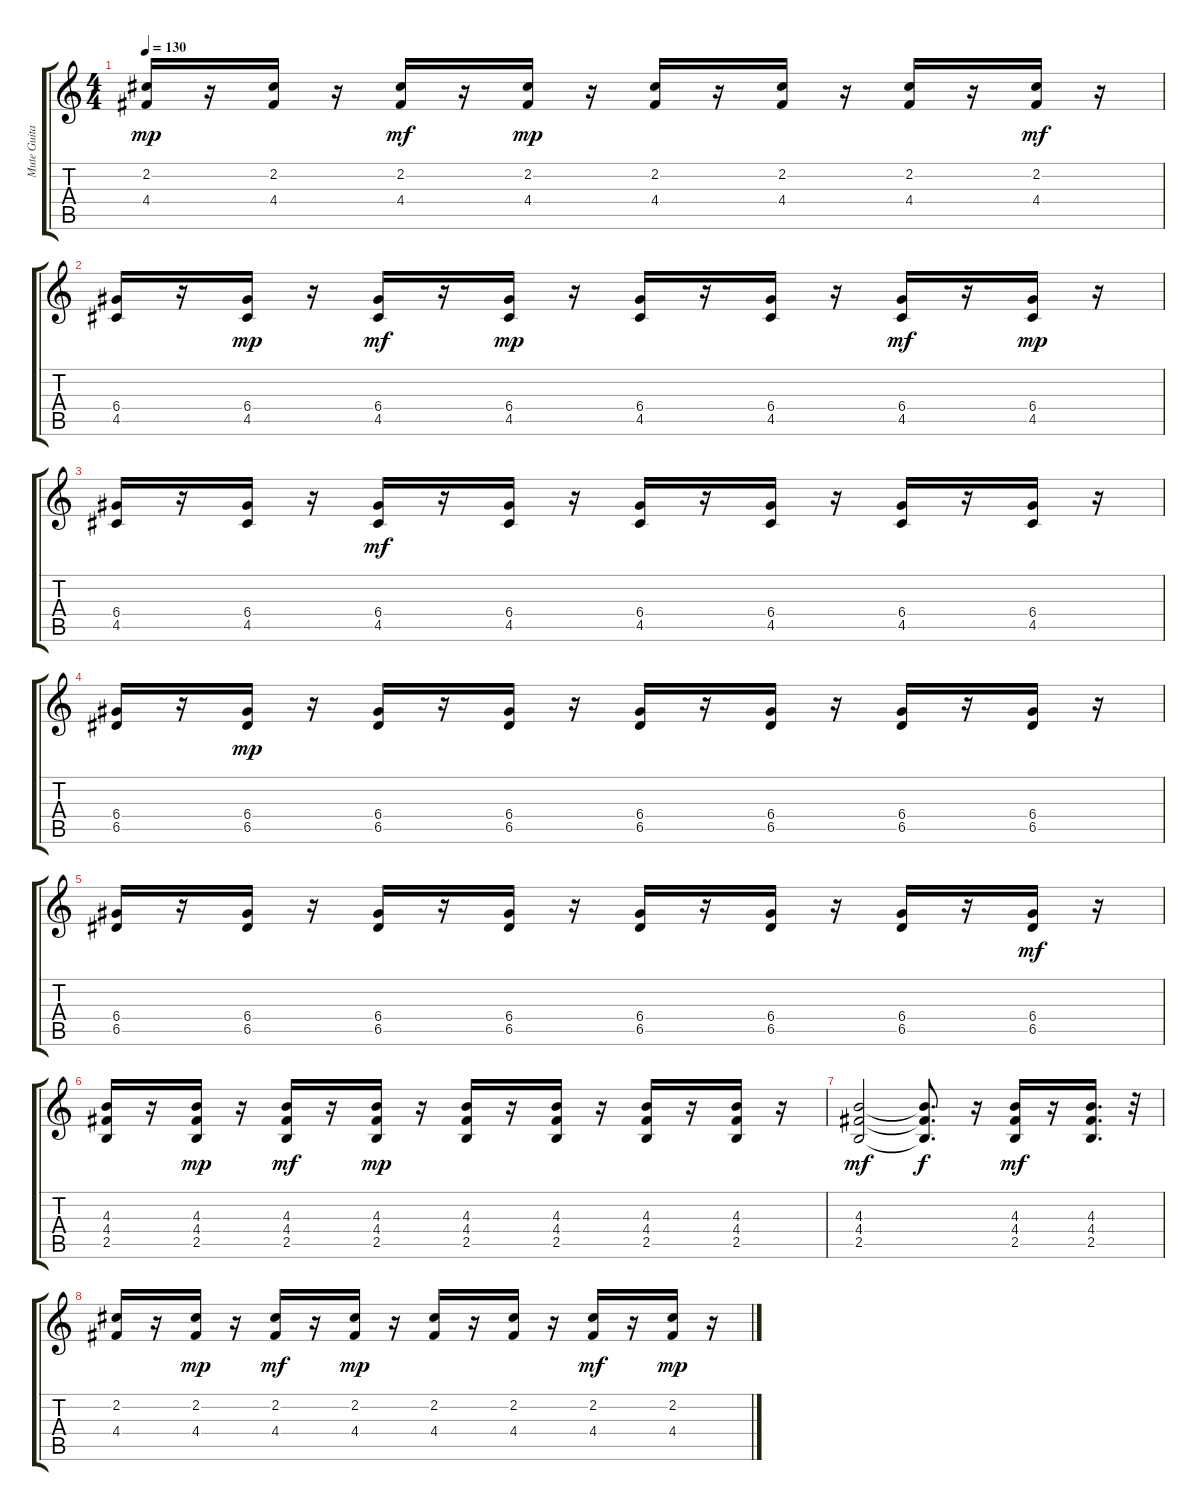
\track ("Mute Guitar" "Mute Guita") {instrument electricguitarmuted}
\staff {score tabs}
\tuning (E4 B3 G3 D3 A2 E2) {hide}
\ts (4 4)
\tempo 130
\clef g2
\ks c
(2.2 4.4).16{dy mp} r.16 (2.2 4.4).16 r.16 (2.2 4.4).16{dy mf} r.16 (2.2 4.4).16{dy mp} r.16 (2.2 4.4).16 r.16 (2.2 4.4).16 r.16 (2.2 4.4).16 r.16 (2.2 4.4).16{dy mf} r.16 |
(6.4 4.5).16 r.16 (6.4 4.5).16{dy mp} r.16 (6.4 4.5).16{dy mf} r.16 (6.4 4.5).16{dy mp} r.16 (6.4 4.5).16 r.16 (6.4 4.5).16 r.16 (6.4 4.5).16{dy mf} r.16 (6.4 4.5).16{dy mp} r.16 |
(6.4 4.5).16 r.16 (6.4 4.5).16 r.16 (6.4 4.5).16{dy mf} r.16 (6.4 4.5).16 r.16 (6.4 4.5).16 r.16 (6.4 4.5).16 r.16 (6.4 4.5).16 r.16 (6.4 4.5).16 r.16 |
(6.4 6.5).16 r.16 (6.4 6.5).16{dy mp} r.16 (6.4 6.5).16 r.16 (6.4 6.5).16 r.16 (6.4 6.5).16 r.16 (6.4 6.5).16 r.16 (6.4 6.5).16 r.16 (6.4 6.5).16 r.16 |
(6.4 6.5).16 r.16 (6.4 6.5).16 r.16 (6.4 6.5).16 r.16 (6.4 6.5).16 r.16 (6.4 6.5).16 r.16 (6.4 6.5).16 r.16 (6.4 6.5).16 r.16 (6.4 6.5).16{dy mf} r.16 |
(4.3 4.4 2.5).16 r.16 (4.3 4.4 2.5).16{dy mp} r.16 (4.3 4.4 2.5).16{dy mf} r.16 (4.3 4.4 2.5).16{dy mp} r.16 (4.3 4.4 2.5).16 r.16 (4.3 4.4 2.5).16 r.16 (4.3 4.4 2.5).16 r.16 (4.3 4.4 2.5).16 r.16 |
(4.3 4.4 2.5).2{dy mf} (4.3{t} 4.4{t} 2.5{t}).8{d dy f} r.16 (4.3 4.4 2.5).16{dy mf} r.16 (4.3 4.4 2.5).16{d} r.32 |
(2.2 4.4).16 r.16 (2.2 4.4).16{dy mp} r.16 (2.2 4.4).16{dy mf} r.16 (2.2 4.4).16{dy mp} r.16 (2.2 4.4).16 r.16 (2.2 4.4).16 r.16 (2.2 4.4).16{dy mf} r.16 (2.2 4.4).16{dy mp} r.16
